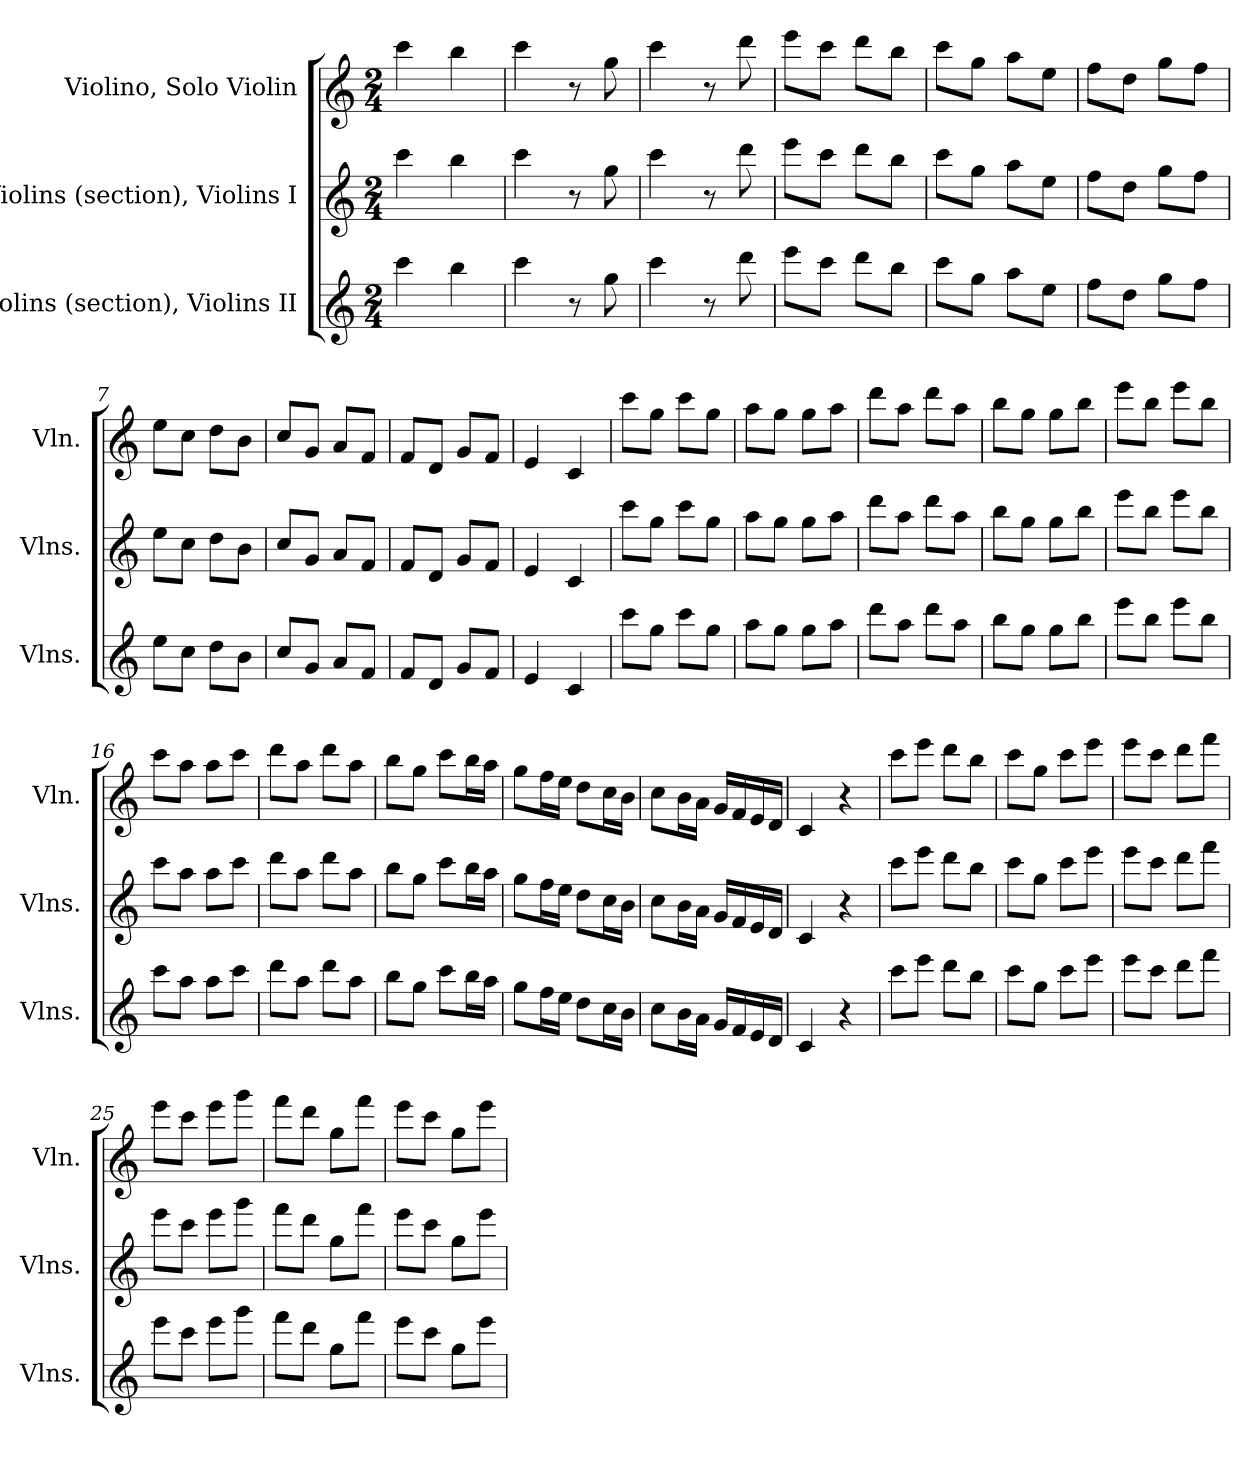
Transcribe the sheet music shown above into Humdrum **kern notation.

**kern	**kern	**kern
*part3	*part2	*part1
*staff3	*staff2	*staff1
*I"Violins (section), Violins II	*I"Violins (section), Violins I	*I"Violino, Solo Violin
*I'Vlns.	*I'Vlns.	*I'Vln.
*clefG2	*clefG2	*clefG2
*k[]	*k[]	*k[]
*M2/4	*M2/4	*M2/4
=1	=1	=1
4ccc\	4ccc\	4ccc\
4bb\	4bb\	4bb\
=2	=2	=2
4ccc\	4ccc\	4ccc\
8r	8r	8r
8gg\	8gg\	8gg\
=3	=3	=3
4ccc\	4ccc\	4ccc\
8r	8r	8r
8ddd\	8ddd\	8ddd\
=4	=4	=4
8eee\L	8eee\L	8eee\L
8ccc\J	8ccc\J	8ccc\J
8ddd\L	8ddd\L	8ddd\L
8bb\J	8bb\J	8bb\J
=5	=5	=5
8ccc\L	8ccc\L	8ccc\L
8gg\J	8gg\J	8gg\J
8aa\L	8aa\L	8aa\L
8ee\J	8ee\J	8ee\J
=6	=6	=6
8ff\L	8ff\L	8ff\L
8dd\J	8dd\J	8dd\J
8gg\L	8gg\L	8gg\L
8ff\J	8ff\J	8ff\J
!!LO:LB:g=z
=7	=7	=7
8ee\L	8ee\L	8ee\L
8cc\J	8cc\J	8cc\J
8dd\L	8dd\L	8dd\L
8b\J	8b\J	8b\J
=8	=8	=8
8cc/L	8cc/L	8cc/L
8g/J	8g/J	8g/J
8a/L	8a/L	8a/L
8f/J	8f/J	8f/J
=9	=9	=9
8f/L	8f/L	8f/L
8d/J	8d/J	8d/J
8g/L	8g/L	8g/L
8f/J	8f/J	8f/J
=10	=10	=10
4e/	4e/	4e/
4c/	4c/	4c/
=11	=11	=11
8ccc\L	8ccc\L	8ccc\L
8gg\J	8gg\J	8gg\J
8ccc\L	8ccc\L	8ccc\L
8gg\J	8gg\J	8gg\J
=12	=12	=12
8aa\L	8aa\L	8aa\L
8gg\J	8gg\J	8gg\J
8gg\L	8gg\L	8gg\L
8aa\J	8aa\J	8aa\J
=13	=13	=13
8ddd\L	8ddd\L	8ddd\L
8aa\J	8aa\J	8aa\J
8ddd\L	8ddd\L	8ddd\L
8aa\J	8aa\J	8aa\J
=14	=14	=14
8bb\L	8bb\L	8bb\L
8gg\J	8gg\J	8gg\J
8gg\L	8gg\L	8gg\L
8bb\J	8bb\J	8bb\J
!!LO:LB:g=z
=15	=15	=15
8eee\L	8eee\L	8eee\L
8bb\J	8bb\J	8bb\J
8eee\L	8eee\L	8eee\L
8bb\J	8bb\J	8bb\J
=16	=16	=16
8ccc\L	8ccc\L	8ccc\L
8aa\J	8aa\J	8aa\J
8aa\L	8aa\L	8aa\L
8ccc\J	8ccc\J	8ccc\J
=17	=17	=17
8ddd\L	8ddd\L	8ddd\L
8aa\J	8aa\J	8aa\J
8ddd\L	8ddd\L	8ddd\L
8aa\J	8aa\J	8aa\J
=18	=18	=18
8bb\L	8bb\L	8bb\L
8gg\J	8gg\J	8gg\J
8ccc\L	8ccc\L	8ccc\L
16bb\L	16bb\L	16bb\L
16aa\JJ	16aa\JJ	16aa\JJ
=19	=19	=19
8gg\L	8gg\L	8gg\L
16ff\L	16ff\L	16ff\L
16ee\JJ	16ee\JJ	16ee\JJ
8dd\L	8dd\L	8dd\L
16cc\L	16cc\L	16cc\L
16b\JJ	16b\JJ	16b\JJ
=20	=20	=20
8cc\L	8cc\L	8cc\L
16b\L	16b\L	16b\L
16a\JJ	16a\JJ	16a\JJ
16g/LL	16g/LL	16g/LL
16f/	16f/	16f/
16e/	16e/	16e/
16d/JJ	16d/JJ	16d/JJ
!!LO:LB:g=z
=21	=21	=21
4c/	4c/	4c/
4r	4r	4r
=22	=22	=22
8ccc\L	8ccc\L	8ccc\L
8eee\J	8eee\J	8eee\J
8ddd\L	8ddd\L	8ddd\L
8bb\J	8bb\J	8bb\J
=23	=23	=23
8ccc\L	8ccc\L	8ccc\L
8gg\J	8gg\J	8gg\J
8ccc\L	8ccc\L	8ccc\L
8eee\J	8eee\J	8eee\J
=24	=24	=24
8eee\L	8eee\L	8eee\L
8ccc\J	8ccc\J	8ccc\J
8ddd\L	8ddd\L	8ddd\L
8fff\J	8fff\J	8fff\J
=25	=25	=25
8eee\L	8eee\L	8eee\L
8ccc\J	8ccc\J	8ccc\J
8eee\L	8eee\L	8eee\L
8ggg\J	8ggg\J	8ggg\J
=26	=26	=26
8fff\L	8fff\L	8fff\L
8ddd\J	8ddd\J	8ddd\J
8gg\L	8gg\L	8gg\L
8fff\J	8fff\J	8fff\J
=27	=27	=27
8eee\L	8eee\L	8eee\L
8ccc\J	8ccc\J	8ccc\J
8gg\L	8gg\L	8gg\L
8eee\J	8eee\J	8eee\J
=	=	=
*-	*-	*-
